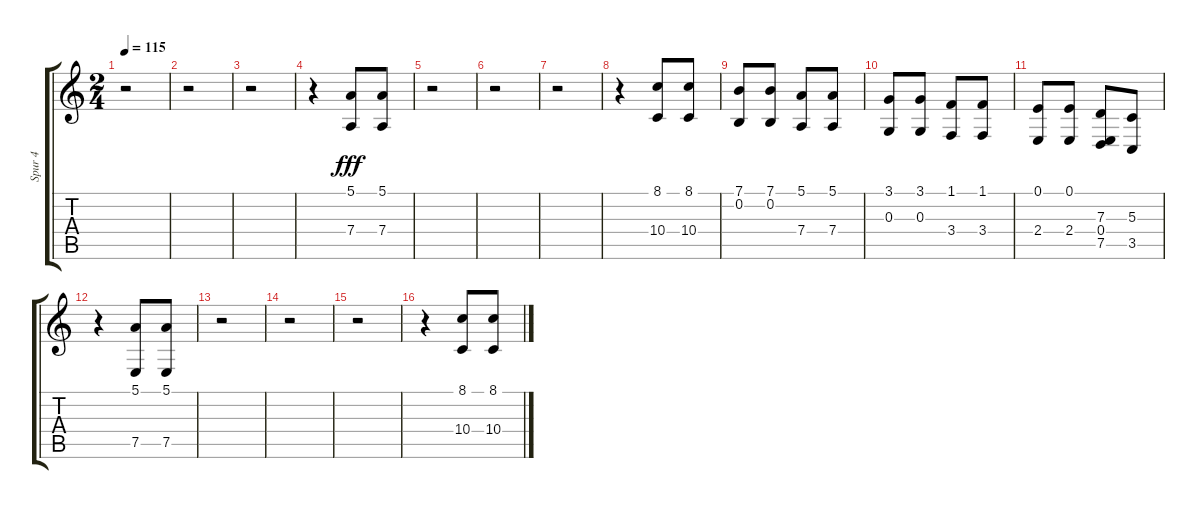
\track ("Spur 4" "Spur 4") {instrument brasssection}
\staff {score tabs}
\tuning (E4 B3 G3 D3 A2 E2) {hide}
\ts (2 4)
\tempo 115
\clef g2
\ks c
r.2{dy fff instrument brasssection} |
r.2 |
r.2 |
r.4 (5.1 7.4).8 (5.1 7.4).8 |
r.2 |
r.2 |
r.2 |
r.4 (8.1 10.4).8 (8.1 10.4).8 |
(7.1 0.2).8 (7.1 0.2).8 (5.1 7.4).8 (5.1 7.4).8 |
(3.1 0.3).8 (3.1 0.3).8 (1.1 3.4).8 (1.1 3.4).8 |
(0.1 2.4).8 (0.1 2.4).8 (7.3 0.4 7.5).8 (5.3 3.5).8 |
r.4 (5.1 7.5).8 (5.1 7.5).8 |
r.2 |
r.2 |
r.2 |
r.4 (8.1 10.4).8 (8.1 10.4).8
